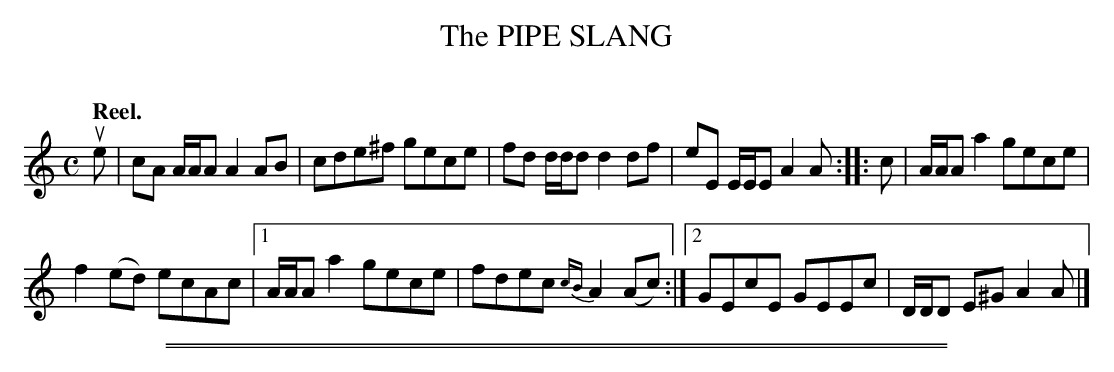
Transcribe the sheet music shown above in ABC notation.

X:1
T: The PIPE SLANG
C:
Q: "Reel."
M: C
L: 1/8
K: Am
ue |\
cA A/A/A A2AB | cde^f gece |\
fd d/d/d d2df | eE E/E/E A2A ::\
c |\
A/A/A a2 gece |
f2(ed) ecAc |\
[1 A/A/A a2 gece | fdec {cB}A2(Ac) :|\
[2 GEcE GEEc | D/D/D E^G A2A |]
